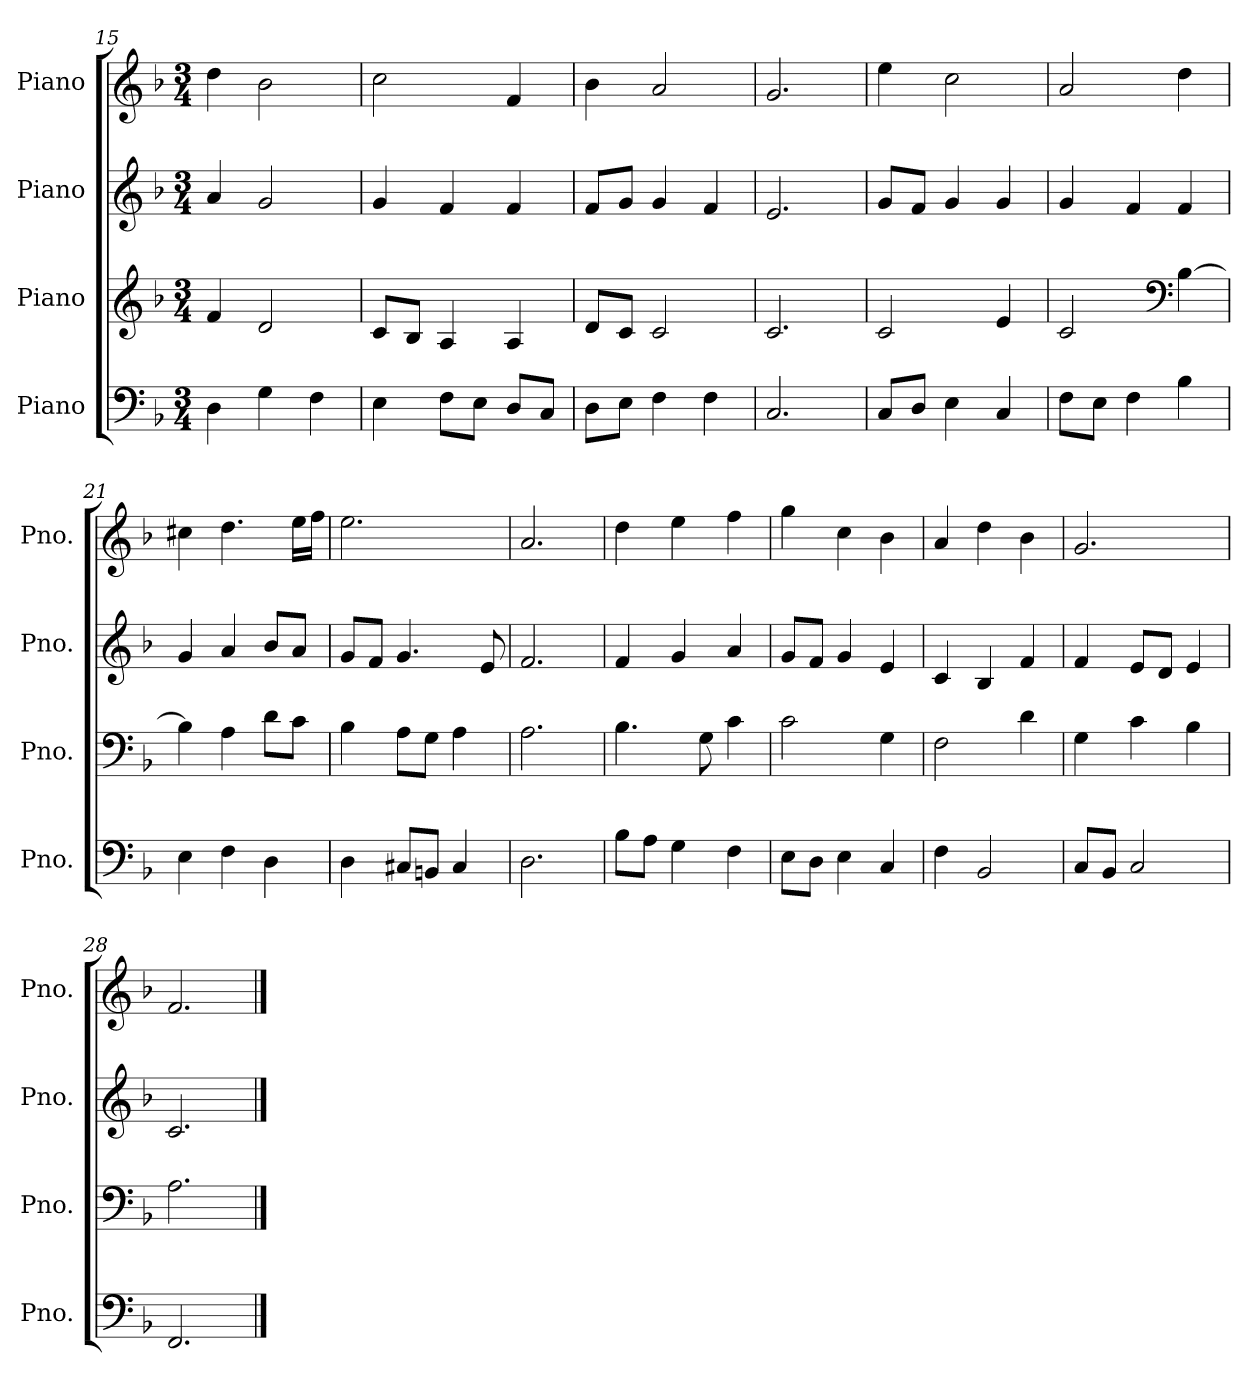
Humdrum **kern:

**kern	**kern	**kern	**kern
*part4	*part3	*part2	*part1
*staff4	*staff3	*staff2	*staff1
*I"Piano	*I"Piano	*I"Piano	*I"Piano
*I'Pno.	*I'Pno.	*I'Pno.	*I'Pno.
*clefF4	*clefG2	*clefG2	*clefG2
*k[b-]	*k[b-]	*k[b-]	*k[b-]
*M3/4	*M3/4	*M3/4	*M3/4
=15	=15	=15	=15
4D\	4f/	4a/	4dd\
4G\	2d/	2g/	2b-\
4F\	.	.	.
=16	=16	=16	=16
4E\	8c/L	4g/	2cc\
.	8B-/J	.	.
8F\L	4A/	4f/	.
8E\J	.	.	.
8D/L	4A/	4f/	4f/
8C/J	.	.	.
=17	=17	=17	=17
8D\L	8d/L	8f/L	4b-\
8E\J	8c/J	8g/J	.
4F\	2c/	4g/	2a/
4F\	.	4f/	.
!!LO:LB:g=z
=18	=18	=18	=18
2.C/	2.c/	2.e/	2.g/
=19	=19	=19	=19
8C/L	2c/	8g/L	4ee\
8D/J	.	8f/J	.
4E\	.	4g/	2cc\
4C/	4e/	4g/	.
=20	=20	=20	=20
8F\L	2c/	4g/	2a/
8E\J	.	.	.
4F\	.	4f/	.
*	*clefF4	*	*
4B-\	[4B-\	4f/	4dd\
=21	=21	=21	=21
4E\	4B-\]	4g/	4cc#X\
4F\	4A\	4a/	4.dd\
4D\	8d\L	8b-/L	.
.	8c\J	8a/J	16ee\LL
.	.	.	16ff\JJ
=22	=22	=22	=22
4D\	4B-\	8g/L	2.ee\
.	.	8f/J	.
8C#X/L	8A\L	4.g/	.
8BBn/J	8G\J	.	.
4C#/	4A\	.	.
.	.	8e/	.
=23	=23	=23	=23
2.D\	2.A\	2.f/	2.a/
=24	=24	=24	=24
8B-\L	4.B-\	4f/	4dd\
8A\J	.	.	.
4G\	.	4g/	4ee\
.	8G\	.	.
4F\	4c\	4a/	4ff\
=25	=25	=25	=25
8E\L	2c\	8g/L	4gg\
8D\J	.	8f/J	.
4E\	.	4g/	4cc\
4C/	4G\	4e/	4b-\
=26	=26	=26	=26
4F\	2F\	4c/	4a/
2BB-/	.	4B-/	4dd\
.	4d\	4f/	4b-\
!!LO:PB:g=z
=27	=27	=27	=27
8C/L	4G\	4f/	2.g/
8BB-/J	.	.	.
2C/	4c\	8e/L	.
.	.	8d/J	.
.	4B-\	4e/	.
=28	=28	=28	=28
2.FF/	2.A\	2.c/	2.f/
==	==	==	==
*-	*-	*-	*-
